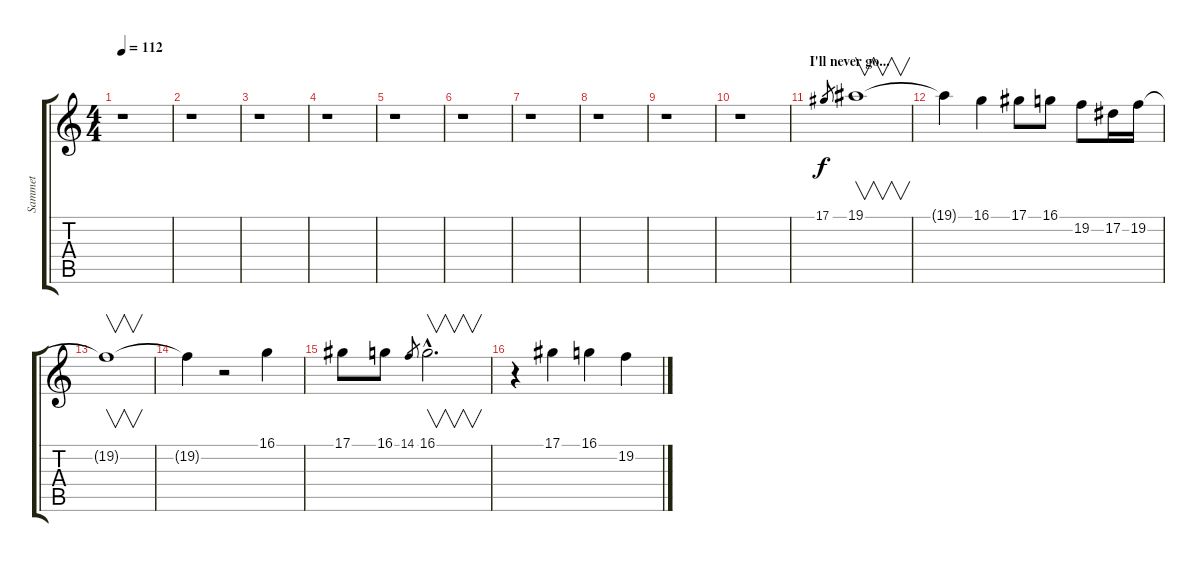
\track ("Sammet" "Sammet") {instrument choiraahs}
\staff {score tabs}
\tuning (Eb4 Bb3 Gb3 Db3 Ab2 Eb2) {hide}
\ts (4 4)
\tempo 112
\clef g2
\ks c
r.1{dy f} |
r.1 |
r.1 |
r.1 |
r.1 |
r.1 |
r.1 |
r.1 |
r.1 |
r.1 |
\section ("" "I'll never go...")
17.1.8{gr} 19.1.1{v} |
19.1{t}.4 16.1.4 17.1.8 16.1.8 19.2.8 17.2.16 19.2.16 |
19.2{t}.1{v} |
19.2{t}.4 r.2 16.1.4 |
17.1.8 16.1.8 14.1.8{gr} 16.1{hac}.2{v d} |
r.4 17.1.4 16.1.4 19.2.4
